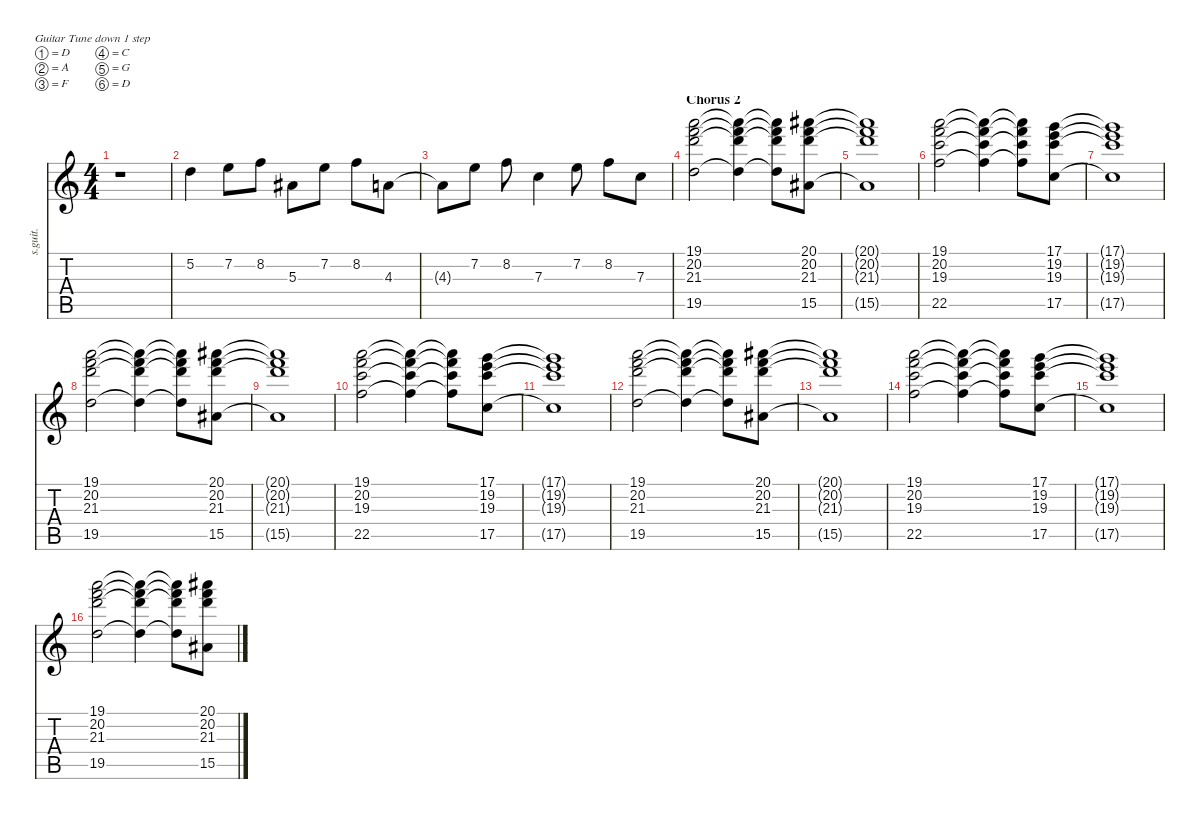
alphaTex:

\defaultSystemsLayout 4
\hideDynamics
\bracketExtendMode nobrackets
\track ("Wind" "s.guit.") {instrument churchorgan}
\staff {score tabs}
\tuning (D4 A3 F3 C3 G2 D2)
\displaytranspose 12
\ts (4 4)
\tempo (130 hide)
\clef g2
\ks c
r.1{dy f} |
5.2.4{lyrics (0 "") lyrics (1 "") lyrics (2 "") lyrics (3 "") lyrics (4 "")} 7.2.8{lyrics (0 "") lyrics (1 "") lyrics (2 "") lyrics (3 "") lyrics (4 "")} 8.2.8{lyrics (0 "") lyrics (1 "") lyrics (2 "") lyrics (3 "") lyrics (4 "")} 5.3{acc #}.8{lyrics (0 "") lyrics (1 "") lyrics (2 "") lyrics (3 "") lyrics (4 "")} 7.2.8{lyrics (0 "") lyrics (1 "") lyrics (2 "") lyrics (3 "") lyrics (4 "")} 8.2.8{lyrics (0 "") lyrics (1 "") lyrics (2 "") lyrics (3 "") lyrics (4 "")} 4.3.8{lyrics (0 "") lyrics (1 "") lyrics (2 "") lyrics (3 "") lyrics (4 "")} |
4.3{t}.8{lyrics (0 "") lyrics (1 "") lyrics (2 "") lyrics (3 "") lyrics (4 "")} 7.2.8{lyrics (0 "") lyrics (1 "") lyrics (2 "") lyrics (3 "") lyrics (4 "")} 8.2.8{lyrics (0 "") lyrics (1 "") lyrics (2 "") lyrics (3 "") lyrics (4 "")} 7.3.4{lyrics (0 "") lyrics (1 "") lyrics (2 "") lyrics (3 "") lyrics (4 "")} 7.2.8{lyrics (0 "") lyrics (1 "") lyrics (2 "") lyrics (3 "") lyrics (4 "")} 8.2.8{lyrics (0 "") lyrics (1 "") lyrics (2 "") lyrics (3 "") lyrics (4 "")} 7.3.8{lyrics (0 "") lyrics (1 "") lyrics (2 "") lyrics (3 "") lyrics (4 "")} |
\section ("" "Chorus 2")
(19.1 20.2 21.3 19.5).2{lyrics (0 "") lyrics (1 "") lyrics (2 "") lyrics (3 "") lyrics (4 "") dy p} (19.1{t} 20.2{t} 21.3{t} 19.5{t}).4{lyrics (0 "") lyrics (1 "") lyrics (2 "") lyrics (3 "") lyrics (4 "")} (19.1{t} 20.2{t} 21.3{t} 19.5{t}).8{lyrics (0 "") lyrics (1 "") lyrics (2 "") lyrics (3 "") lyrics (4 "")} (20.1{acc #} 20.2 21.3 15.5{acc #}).8{lyrics (0 "") lyrics (1 "") lyrics (2 "") lyrics (3 "") lyrics (4 "")} |
(20.1{t acc #} 20.2{t} 21.3{t} 15.5{t acc #}).1{lyrics (0 "") lyrics (1 "") lyrics (2 "") lyrics (3 "") lyrics (4 "")} |
(19.1 20.2 19.3 22.5).2{lyrics (0 "") lyrics (1 "") lyrics (2 "") lyrics (3 "") lyrics (4 "")} (19.1{t} 20.2{t} 19.3{t} 22.5{t}).4{lyrics (0 "") lyrics (1 "") lyrics (2 "") lyrics (3 "") lyrics (4 "")} (19.1{t} 20.2{t} 19.3{t} 22.5{t}).8{lyrics (0 "") lyrics (1 "") lyrics (2 "") lyrics (3 "") lyrics (4 "")} (17.1 19.2 19.3 17.5).8{lyrics (0 "") lyrics (1 "") lyrics (2 "") lyrics (3 "") lyrics (4 "")} |
(17.1{t} 19.2{t} 19.3{t} 17.5{t}).1{lyrics (0 "") lyrics (1 "") lyrics (2 "") lyrics (3 "") lyrics (4 "")} |
(19.1 20.2 21.3 19.5).2{lyrics (0 "") lyrics (1 "") lyrics (2 "") lyrics (3 "") lyrics (4 "")} (19.1{t} 20.2{t} 21.3{t} 19.5{t}).4{lyrics (0 "") lyrics (1 "") lyrics (2 "") lyrics (3 "") lyrics (4 "")} (19.1{t} 20.2{t} 21.3{t} 19.5{t}).8{lyrics (0 "") lyrics (1 "") lyrics (2 "") lyrics (3 "") lyrics (4 "")} (20.1{acc #} 20.2 21.3 15.5{acc #}).8{lyrics (0 "") lyrics (1 "") lyrics (2 "") lyrics (3 "") lyrics (4 "")} |
(20.1{t acc #} 20.2{t} 21.3{t} 15.5{t acc #}).1{lyrics (0 "") lyrics (1 "") lyrics (2 "") lyrics (3 "") lyrics (4 "")} |
(19.1 20.2 19.3 22.5).2{lyrics (0 "") lyrics (1 "") lyrics (2 "") lyrics (3 "") lyrics (4 "")} (19.1{t} 20.2{t} 19.3{t} 22.5{t}).4{lyrics (0 "") lyrics (1 "") lyrics (2 "") lyrics (3 "") lyrics (4 "")} (19.1{t} 20.2{t} 19.3{t} 22.5{t}).8{lyrics (0 "") lyrics (1 "") lyrics (2 "") lyrics (3 "") lyrics (4 "")} (17.1 19.2 19.3 17.5).8{lyrics (0 "") lyrics (1 "") lyrics (2 "") lyrics (3 "") lyrics (4 "")} |
(17.1{t} 19.2{t} 19.3{t} 17.5{t}).1{lyrics (0 "") lyrics (1 "") lyrics (2 "") lyrics (3 "") lyrics (4 "")} |
(19.1 20.2 21.3 19.5).2{lyrics (0 "") lyrics (1 "") lyrics (2 "") lyrics (3 "") lyrics (4 "")} (19.1{t} 20.2{t} 21.3{t} 19.5{t}).4{lyrics (0 "") lyrics (1 "") lyrics (2 "") lyrics (3 "") lyrics (4 "")} (19.1{t} 20.2{t} 21.3{t} 19.5{t}).8{lyrics (0 "") lyrics (1 "") lyrics (2 "") lyrics (3 "") lyrics (4 "")} (20.1{acc #} 20.2 21.3 15.5{acc #}).8{lyrics (0 "") lyrics (1 "") lyrics (2 "") lyrics (3 "") lyrics (4 "")} |
(20.1{t acc #} 20.2{t} 21.3{t} 15.5{t acc #}).1{lyrics (0 "") lyrics (1 "") lyrics (2 "") lyrics (3 "") lyrics (4 "")} |
(19.1 20.2 19.3 22.5).2{lyrics (0 "") lyrics (1 "") lyrics (2 "") lyrics (3 "") lyrics (4 "")} (19.1{t} 20.2{t} 19.3{t} 22.5{t}).4{lyrics (0 "") lyrics (1 "") lyrics (2 "") lyrics (3 "") lyrics (4 "")} (19.1{t} 20.2{t} 19.3{t} 22.5{t}).8{lyrics (0 "") lyrics (1 "") lyrics (2 "") lyrics (3 "") lyrics (4 "")} (17.1 19.2 19.3 17.5).8{lyrics (0 "") lyrics (1 "") lyrics (2 "") lyrics (3 "") lyrics (4 "")} |
(17.1{t} 19.2{t} 19.3{t} 17.5{t}).1{lyrics (0 "") lyrics (1 "") lyrics (2 "") lyrics (3 "") lyrics (4 "")} |
(19.1 20.2 21.3 19.5).2{lyrics (0 "") lyrics (1 "") lyrics (2 "") lyrics (3 "") lyrics (4 "")} (19.1{t} 20.2{t} 21.3{t} 19.5{t}).4{lyrics (0 "") lyrics (1 "") lyrics (2 "") lyrics (3 "") lyrics (4 "")} (19.1{t} 20.2{t} 21.3{t} 19.5{t}).8{lyrics (0 "") lyrics (1 "") lyrics (2 "") lyrics (3 "") lyrics (4 "")} (20.1{acc #} 20.2 21.3 15.5{acc #}).8{lyrics (0 "") lyrics (1 "") lyrics (2 "") lyrics (3 "") lyrics (4 "")}
